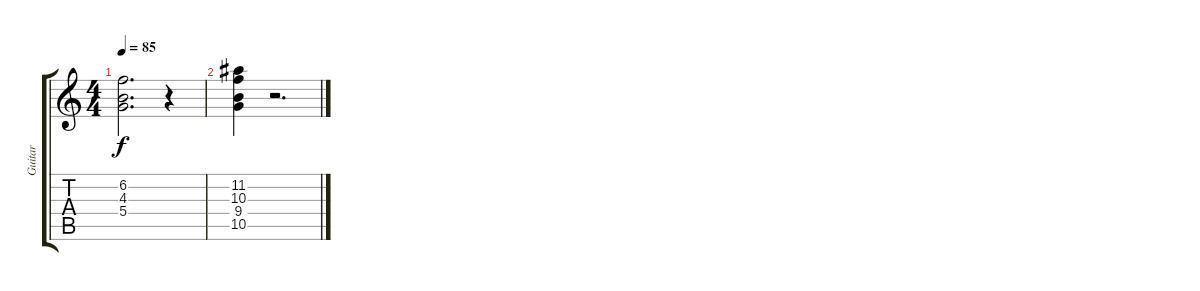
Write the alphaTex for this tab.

\track ("Guitar" "Guitar") {instrument overdrivenguitar}
\staff {score tabs}
\tuning (E4 B3 G3 D3 A2 E2) {hide}
\ts (4 4)
\tempo 85
\clef g2
\ks c
(6.2{t} 4.3{t} 5.4{t}).2{d dy f} r.4 |
(11.2 10.3 9.4 10.5).4 r.2{d}
